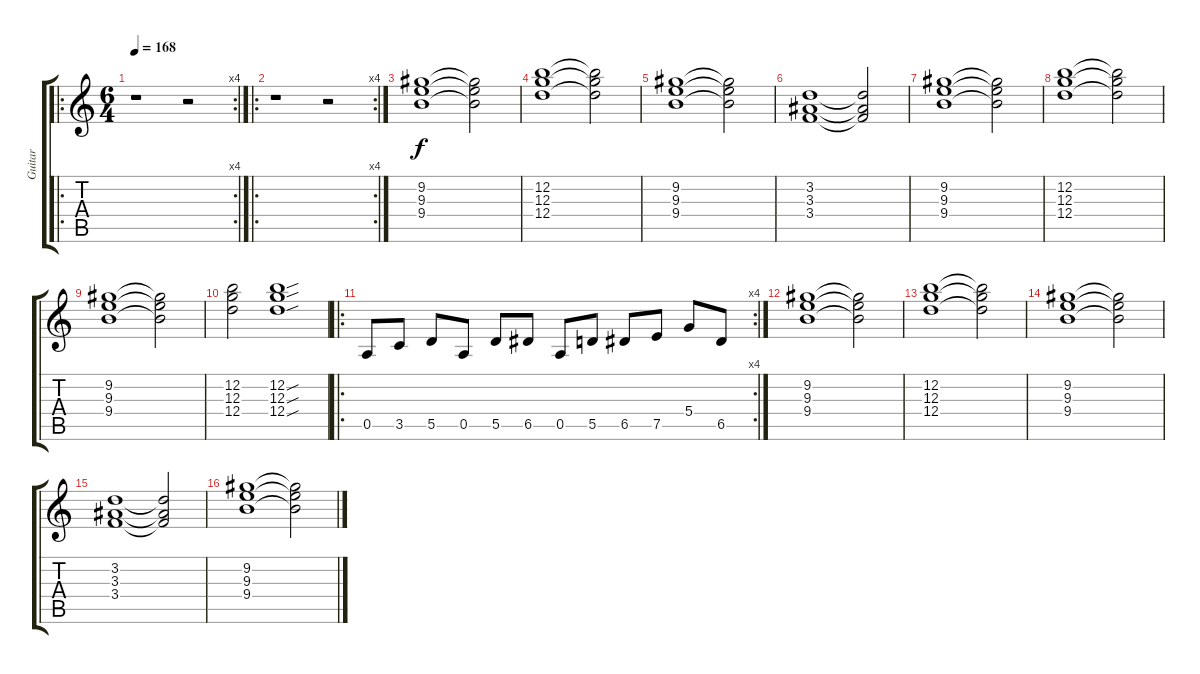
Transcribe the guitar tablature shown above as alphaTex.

\track ("Guitar" "Guitar") {instrument distortionguitar}
\staff {score tabs}
\tuning (E4 B3 G3 D3 A2 E2) {hide}
\ro
\rc 4
\ts (6 4)
\tempo 168
\clef g2
\ks c
r.1{dy f instrument distortionguitar} r.2 |
\ro
\rc 4
r.1 r.2 |
(9.2 9.3 9.4).1 (9.2{t} 9.3{t} 9.4{t}).2 |
(12.2 12.3 12.4).1 (12.2{t} 12.3{t} 12.4{t}).2 |
(9.2 9.3 9.4).1 (9.2{t} 9.3{t} 9.4{t}).2 |
(3.2 3.3 3.4).1 (3.2{t} 3.3{t} 3.4{t}).2 |
(9.2 9.3 9.4).1 (9.2{t} 9.3{t} 9.4{t}).2 |
(12.2 12.3 12.4).1 (12.2{t} 12.3{t} 12.4{t}).2 |
(9.2 9.3 9.4).1 (9.2{t} 9.3{t} 9.4{t}).2 |
(12.2 12.3 12.4).2 (12.2{sou} 12.3{sou} 12.4{sou}).1 |
\ro
\rc 4
0.5.8 3.5.8 5.5.8 0.5.8 5.5.8 6.5.8 0.5.8 5.5.8 6.5.8 7.5.8 5.4.8 6.5.8 |
(9.2 9.3 9.4).1 (9.2{t} 9.3{t} 9.4{t}).2 |
(12.2 12.3 12.4).1 (12.2{t} 12.3{t} 12.4{t}).2 |
(9.2 9.3 9.4).1 (9.2{t} 9.3{t} 9.4{t}).2 |
(3.2 3.3 3.4).1 (3.2{t} 3.3{t} 3.4{t}).2 |
(9.2 9.3 9.4).1 (9.2{t} 9.3{t} 9.4{t}).2
